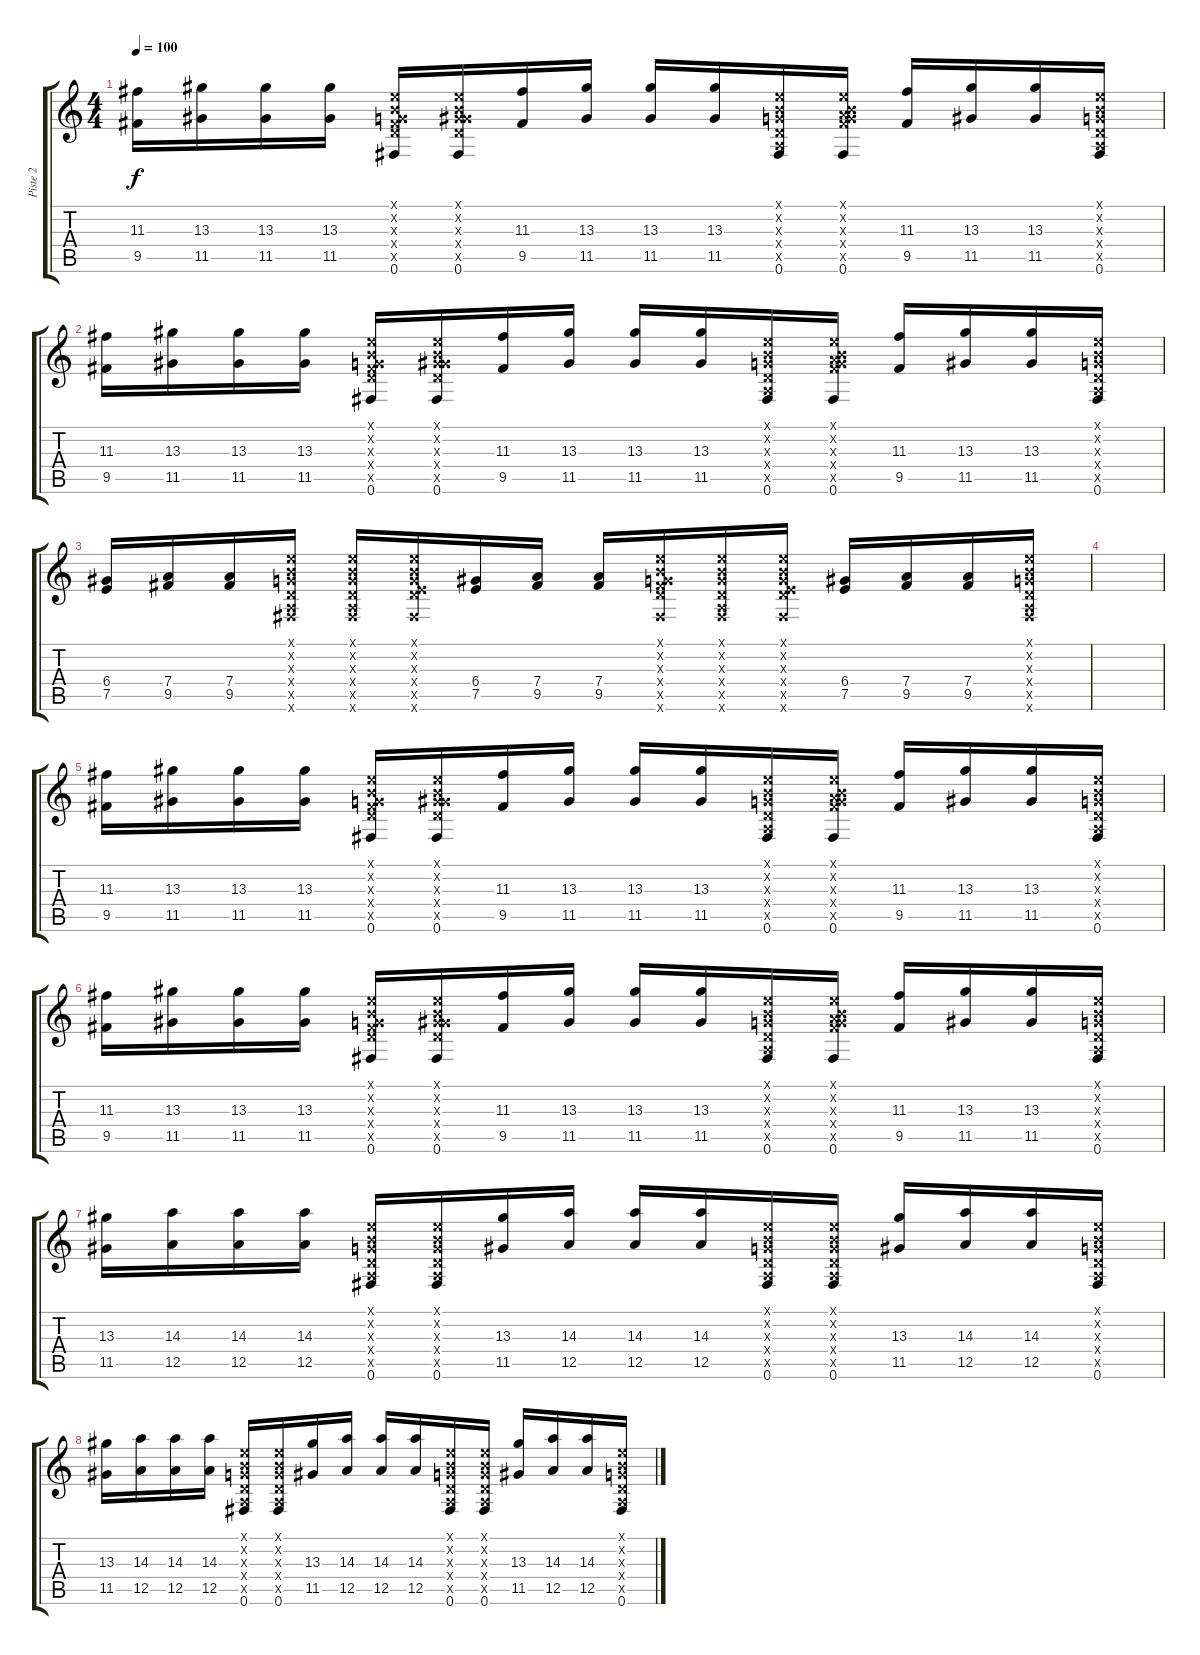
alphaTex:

\track ("Piste 2" "Piste 2") {instrument acousticguitarsteel}
\staff {score tabs}
\tuning (E4 B3 G3 D3 A2 Gb2) {hide}
\ts (4 4)
\tempo 100
\clef g2
\ks c
(11.3 9.5).16{dy f} (13.3 11.5).16 (13.3 11.5).16 (13.3 11.5).16 (0.1{x} 0.2{x} 0.3{x} 0.4{x} 9.5{x} 0.6).16 (0.1{x} 0.2{x} 0.3{x} 0.4{x} 11.5{x} 0.6).16 (11.3 9.5).16 (13.3 11.5).16 (13.3 11.5).16 (13.3 11.5).16 (0.1{x} 0.2{x} 0.3{x} 0.4{x} 0.5{x} 0.6).16 (0.1{x} 0.2{x} 0.3{x} 7.4{x} 9.5{x} 0.6).16 (11.3 9.5).16 (13.3 11.5).16 (13.3 11.5).16 (0.1{x} 0.2{x} 0.3{x} 0.4{x} 0.5{x} 0.6).16 |
(11.3 9.5).16 (13.3 11.5).16 (13.3 11.5).16 (13.3 11.5).16 (0.1{x} 0.2{x} 0.3{x} 0.4{x} 9.5{x} 0.6).16 (0.1{x} 0.2{x} 0.3{x} 0.4{x} 11.5{x} 0.6).16 (11.3 9.5).16 (13.3 11.5).16 (13.3 11.5).16 (13.3 11.5).16 (0.1{x} 0.2{x} 0.3{x} 0.4{x} 0.5{x} 0.6).16 (0.1{x} 0.2{x} 0.3{x} 7.4{x} 9.5{x} 0.6).16 (11.3 9.5).16 (13.3 11.5).16 (13.3 11.5).16 (0.1{x} 0.2{x} 0.3{x} 0.4{x} 0.5{x} 0.6).16 |
(6.4 7.5).16 (7.4 9.5).16 (7.4 9.5).16 (0.1{x} 0.2{x} 0.3{x} 0.4{x} 0.5{x} 0.6{x}).16 (0.1{x} 0.2{x} 0.3{x} 0.4{x} 0.5{x} 0.6{x}).16 (0.1{x} 0.2{x} 0.3{x} 0.4{x} 7.5{x} 0.6{x}).16 (6.4 7.5).16 (7.4 9.5).16 (7.4 9.5).16 (0.1{x} 0.2{x} 0.3{x} 0.4{x} 9.5{x} 0.6{x}).16 (0.1{x} 0.2{x} 0.3{x} 0.4{x} 0.5{x} 0.6{x}).16 (0.1{x} 0.2{x} 0.3{x} 0.4{x} 7.5{x} 0.6{x}).16 (6.4 7.5).16 (7.4 9.5).16 (7.4 9.5).16 (0.1{x} 0.2{x} 0.3{x} 0.4{x} 0.5{x} 0.6{x}).16 |
|
(11.3 9.5).16 (13.3 11.5).16 (13.3 11.5).16 (13.3 11.5).16 (0.1{x} 0.2{x} 0.3{x} 0.4{x} 9.5{x} 0.6).16 (0.1{x} 0.2{x} 0.3{x} 0.4{x} 11.5{x} 0.6).16 (11.3 9.5).16 (13.3 11.5).16 (13.3 11.5).16 (13.3 11.5).16 (0.1{x} 0.2{x} 0.3{x} 0.4{x} 0.5{x} 0.6).16 (0.1{x} 0.2{x} 0.3{x} 7.4{x} 9.5{x} 0.6).16 (11.3 9.5).16 (13.3 11.5).16 (13.3 11.5).16 (0.1{x} 0.2{x} 0.3{x} 0.4{x} 0.5{x} 0.6).16 |
(11.3 9.5).16 (13.3 11.5).16 (13.3 11.5).16 (13.3 11.5).16 (0.1{x} 0.2{x} 0.3{x} 0.4{x} 9.5{x} 0.6).16 (0.1{x} 0.2{x} 0.3{x} 0.4{x} 11.5{x} 0.6).16 (11.3 9.5).16 (13.3 11.5).16 (13.3 11.5).16 (13.3 11.5).16 (0.1{x} 0.2{x} 0.3{x} 0.4{x} 0.5{x} 0.6).16 (0.1{x} 0.2{x} 0.3{x} 7.4{x} 9.5{x} 0.6).16 (11.3 9.5).16 (13.3 11.5).16 (13.3 11.5).16 (0.1{x} 0.2{x} 0.3{x} 0.4{x} 0.5{x} 0.6).16 |
(13.3 11.5).16 (14.3 12.5).16 (14.3 12.5).16 (14.3 12.5).16 (0.1{x} 0.2{x} 0.3{x} 0.4{x} 0.5{x} 0.6).16 (0.1{x} 0.2{x} 0.3{x} 0.4{x} 0.5{x} 0.6).16 (13.3 11.5).16 (14.3 12.5).16 (14.3 12.5).16 (14.3 12.5).16 (0.1{x} 0.2{x} 0.3{x} 0.4{x} 0.5{x} 0.6).16 (0.1{x} 0.2{x} 0.3{x} 0.4{x} 0.5{x} 0.6).16 (13.3 11.5).16 (14.3 12.5).16 (14.3 12.5).16 (0.1{x} 0.2{x} 0.3{x} 0.4{x} 0.5{x} 0.6).16 |
(13.3 11.5).16 (14.3 12.5).16 (14.3 12.5).16 (14.3 12.5).16 (0.1{x} 0.2{x} 0.3{x} 0.4{x} 0.5{x} 0.6).16 (0.1{x} 0.2{x} 0.3{x} 0.4{x} 0.5{x} 0.6).16 (13.3 11.5).16 (14.3 12.5).16 (14.3 12.5).16 (14.3 12.5).16 (0.1{x} 0.2{x} 0.3{x} 0.4{x} 0.5{x} 0.6).16 (0.1{x} 0.2{x} 0.3{x} 0.4{x} 0.5{x} 0.6).16 (13.3 11.5).16 (14.3 12.5).16 (14.3 12.5).16 (0.1{x} 0.2{x} 0.3{x} 0.4{x} 0.5{x} 0.6).16
